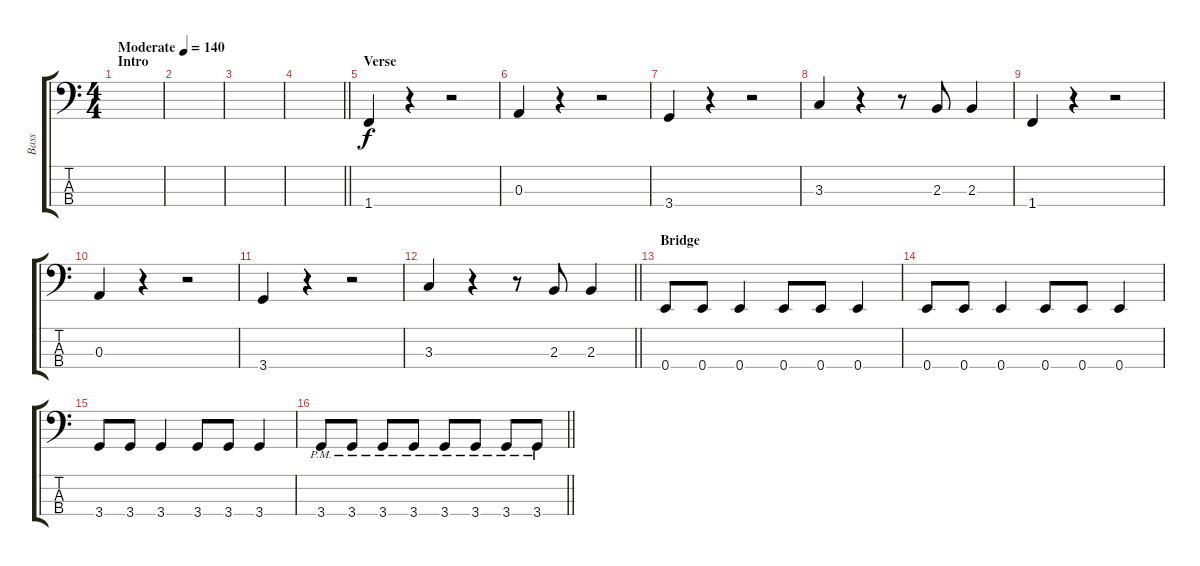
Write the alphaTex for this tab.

\track ("Bass" "Bass") {instrument electricbassfinger}
\staff {score tabs}
\tuning (G2 D2 A1 E1) {hide}
\ts (4 4)
\section ("" "Intro")
\tempo (140 "Moderate")
\clef f4
\ks c
|
|
|
\barLineRight lightlight
|
\section ("" "Verse")
1.4.4 r.4 r.2 |
0.3.4 r.4 r.2 |
3.4.4 r.4 r.2 |
3.3.4 r.4 r.8 2.3.8 2.3.4 |
1.4.4 r.4 r.2 |
0.3.4 r.4 r.2 |
3.4.4 r.4 r.2 |
\barLineRight lightlight
3.3.4 r.4 r.8 2.3.8 2.3.4 |
\section ("" "Bridge")
0.4.8 0.4.8 0.4.4 0.4.8 0.4.8 0.4.4 |
0.4.8 0.4.8 0.4.4 0.4.8 0.4.8 0.4.4 |
3.4.8 3.4.8 3.4.4 3.4.8 3.4.8 3.4.4 |
\barLineRight lightlight
3.4{pm}.8 3.4{pm}.8 3.4{pm}.8 3.4{pm}.8 3.4{pm}.8 3.4{pm}.8 3.4{pm}.8 3.4{pm}.8
